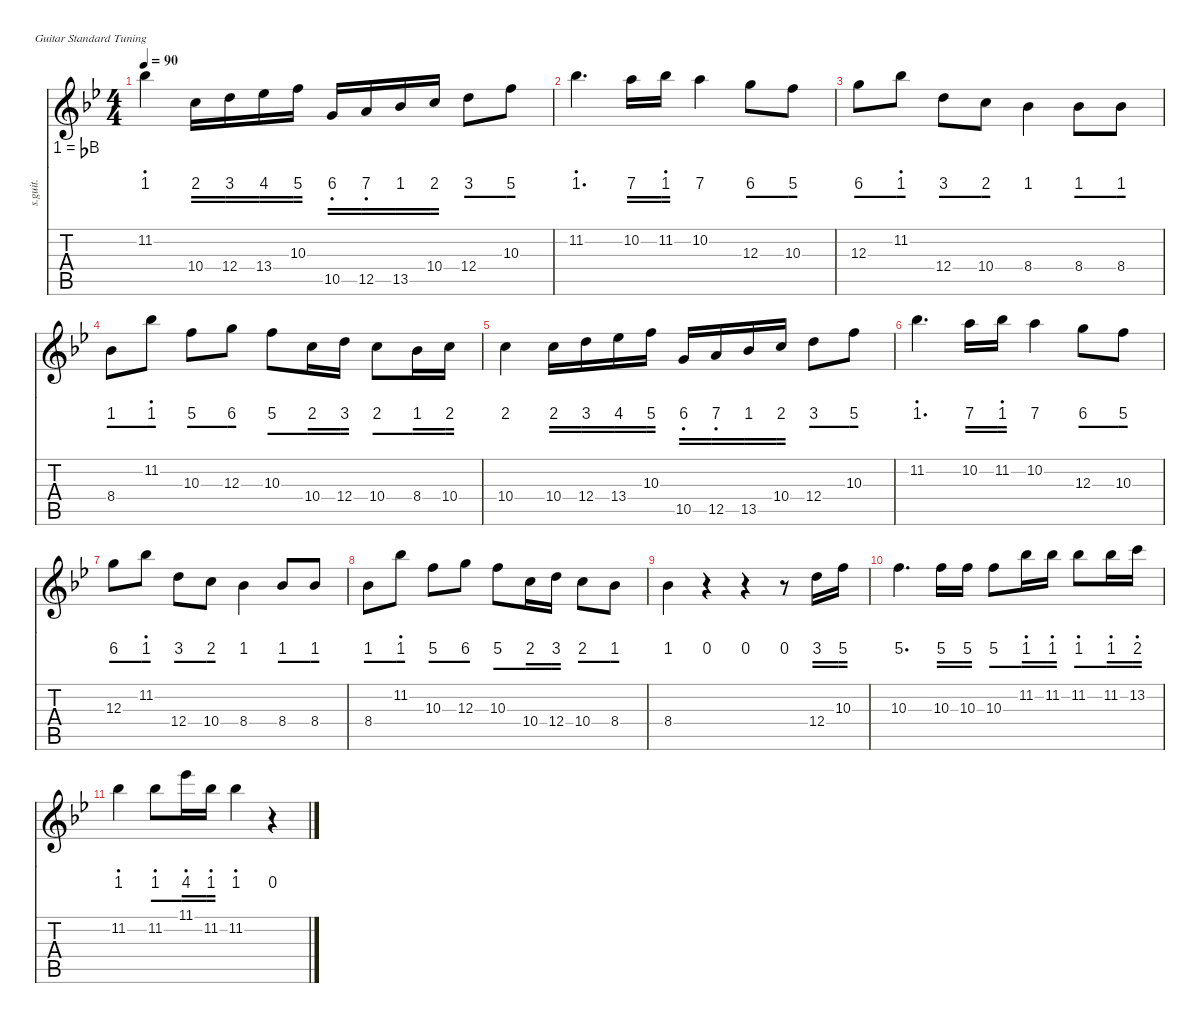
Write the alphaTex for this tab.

\defaultSystemsLayout 4
\hideDynamics
\bracketExtendMode nobrackets
\track ("Steel Guitar" "s.guit.") {multiBarRest instrument acousticguitarsteel}
\staff {score tabs numbered}
\tuning (E4 B3 G3 D3 A2 E2)
\ts (4 4)
\tempo 90
\clef g2
\ks bb
11.2{acc b}.4{dy mf} 10.4{acc forcenatural}.16 12.4{acc forcenatural}.16 13.4{acc b}.16 10.3{acc forcenatural}.16 10.5{acc forcenatural}.16 12.5{acc forcenatural}.16 13.5{acc b}.16 10.4{acc forcenatural}.16 12.4{acc forcenatural}.8 10.3{acc forcenatural}.8 |
11.2{acc b}.4{d} 10.2{acc forcenatural}.16 11.2{acc b}.16 10.2{acc forcenatural}.4 12.3{acc forcenatural}.8 10.3{acc forcenatural}.8 |
12.3{acc forcenatural}.8 11.2{acc b}.8 12.4{acc forcenatural}.8 10.4{acc forcenatural}.8 8.4{acc b}.4 8.4{acc b}.8 8.4{acc b}.8 |
8.4{acc b}.8 11.2{acc b}.8 10.3{acc forcenatural}.8 12.3{acc forcenatural}.8 10.3{acc forcenatural}.8 10.4{acc forcenatural}.16 12.4{acc forcenatural}.16 10.4{acc forcenatural}.8 8.4{acc b}.16 10.4{acc forcenatural}.16 |
10.4{acc forcenatural}.4 10.4{acc forcenatural}.16 12.4{acc forcenatural}.16 13.4{acc b}.16 10.3{acc forcenatural}.16 10.5{acc forcenatural}.16 12.5{acc forcenatural}.16 13.5{acc b}.16 10.4{acc forcenatural}.16 12.4{acc forcenatural}.8 10.3{acc forcenatural}.8 |
11.2{acc b}.4{d beam Down} 10.2{acc forcenatural}.16{beam Down} 11.2{acc b}.16{beam Down} 10.2{acc forcenatural}.4{beam Down} 12.3{acc forcenatural}.8{beam Down} 10.3{acc forcenatural}.8{beam Down} |
12.3{acc forcenatural}.8{beam Down} 11.2{acc b}.8{beam Down} 12.4{acc forcenatural}.8{beam Down} 10.4{acc forcenatural}.8{beam Down} 8.4{acc b}.4{beam Down} 8.4{acc b}.8{beam Up} 8.4{acc b}.8{beam Up} |
8.4{acc b}.8{beam Down} 11.2{acc b}.8{beam Down} 10.3{acc forcenatural}.8{beam Down} 12.3{acc forcenatural}.8{beam Down} 10.3{acc forcenatural}.8{beam Down} 10.4{acc forcenatural}.16{beam Down} 12.4{acc forcenatural}.16{beam Down} 10.4{acc forcenatural}.8{beam Down} 8.4{acc b}.8{beam Down} |
8.4{acc b}.4{beam Down} r.4{beam Down} r.4{beam Down} r.8{beam Down} 12.4{acc forcenatural}.16{beam Down} 10.3{acc forcenatural}.16{beam Down} |
10.3{acc forcenatural}.4{d beam Down} 10.3{acc forcenatural}.16{beam Down} 10.3{acc forcenatural}.16{beam Down} 10.3{acc forcenatural}.8{beam Down} 11.2{acc b}.16{beam Down} 11.2{acc b}.16{beam Down} 11.2{acc b}.8{beam Down} 11.2{acc b}.16{beam Down} 13.2{acc forcenatural}.16{beam Down} |
11.2{acc b}.4{beam Down} 11.2{acc b}.8{beam Down} 11.1{acc b}.16{beam Down} 11.2{acc b}.16{beam Down} 11.2{acc b}.4{beam Down} r.4{beam Down}
